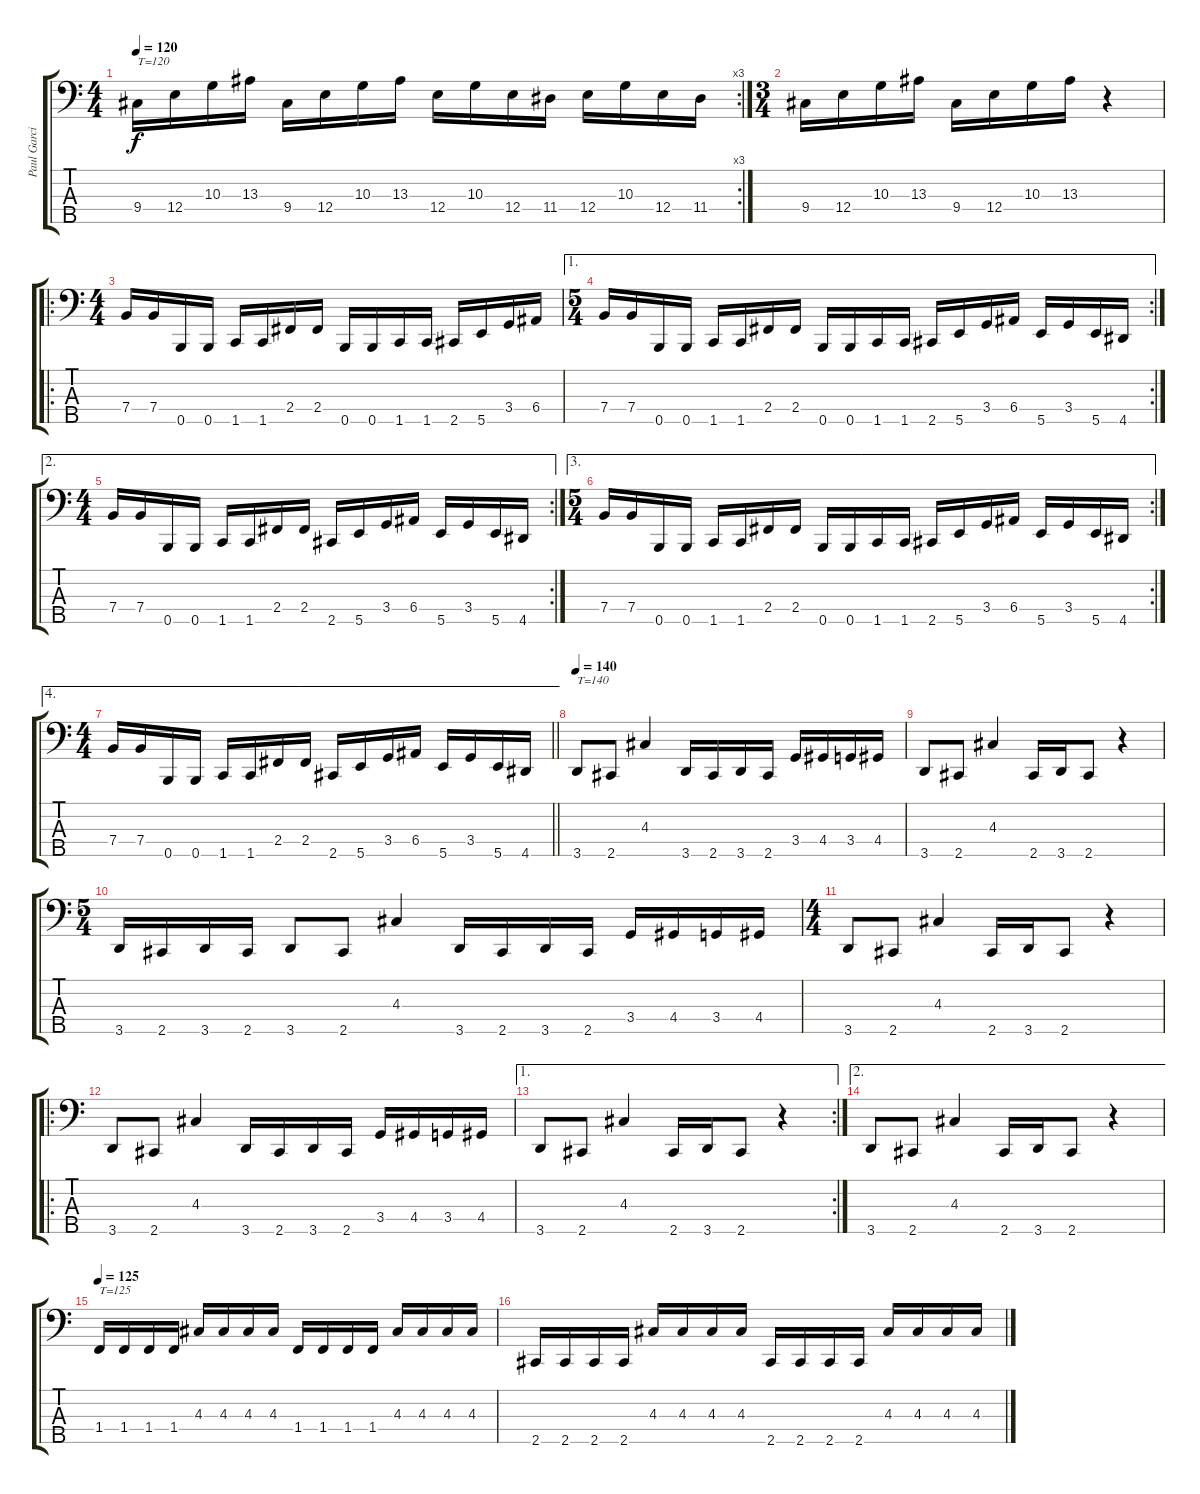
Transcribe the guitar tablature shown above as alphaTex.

\track ("Paul Garcia" "Paul Garci") {instrument electricbassfinger}
\staff {score tabs}
\tuning (G2 D2 A1 E1 B0) {hide}
\rc 3
\ts (4 4)
\tempo 120
\clef f4
\ks c
9.4.16{txt "T=120" dy f instrument electricbassfinger} 12.4.16 10.3.16 13.3.16 9.4.16 12.4.16 10.3.16 13.3.16 12.4.16 10.3.16 12.4.16 11.4.16 12.4.16 10.3.16 12.4.16 11.4.16 |
\ts (3 4)
9.4.16 12.4.16 10.3.16 13.3.16 9.4.16 12.4.16 10.3.16 13.3.16 r.4 |
\ro
\ts (4 4)
7.4.16 7.4.16 0.5.16 0.5.16 1.5.16 1.5.16 2.4.16 2.4.16 0.5.16 0.5.16 1.5.16 1.5.16 2.5.16 5.5.16 3.4.16 6.4.16 |
\ae 1
\rc 2
\ts (5 4)
7.4.16 7.4.16 0.5.16 0.5.16 1.5.16 1.5.16 2.4.16 2.4.16 0.5.16 0.5.16 1.5.16 1.5.16 2.5.16 5.5.16 3.4.16 6.4.16 5.5.16 3.4.16 5.5.16 4.5.16 |
\ae 2
\rc 2
\ts (4 4)
7.4.16 7.4.16 0.5.16 0.5.16 1.5.16 1.5.16 2.4.16 2.4.16 2.5.16 5.5.16 3.4.16 6.4.16 5.5.16 3.4.16 5.5.16 4.5.16 |
\ae 3
\rc 2
\ts (5 4)
7.4.16 7.4.16 0.5.16 0.5.16 1.5.16 1.5.16 2.4.16 2.4.16 0.5.16 0.5.16 1.5.16 1.5.16 2.5.16 5.5.16 3.4.16 6.4.16 5.5.16 3.4.16 5.5.16 4.5.16 |
\ae 4
\ts (4 4)
\barLineRight lightlight
7.4.16 7.4.16 0.5.16 0.5.16 1.5.16 1.5.16 2.4.16 2.4.16 2.5.16 5.5.16 3.4.16 6.4.16 5.5.16 3.4.16 5.5.16 4.5.16 |
\tempo 140
3.5.8{txt "T=140"} 2.5.8 4.3.4 3.5.16 2.5.16 3.5.16 2.5.16 3.4.16 4.4.16 3.4.16 4.4.16 |
3.5.8 2.5.8 4.3.4 2.5.16 3.5.16 2.5.8 r.4 |
\ts (5 4)
3.5.16 2.5.16 3.5.16 2.5.16 3.5.8 2.5.8 4.3.4 3.5.16 2.5.16 3.5.16 2.5.16 3.4.16 4.4.16 3.4.16 4.4.16 |
\ts (4 4)
3.5.8 2.5.8 4.3.4 2.5.16 3.5.16 2.5.8 r.4 |
\ro
3.5.8 2.5.8 4.3.4 3.5.16 2.5.16 3.5.16 2.5.16 3.4.16 4.4.16 3.4.16 4.4.16 |
\ae 1
\rc 2
3.5.8 2.5.8 4.3.4 2.5.16 3.5.16 2.5.8 r.4 |
\ae 2
3.5.8 2.5.8 4.3.4 2.5.16 3.5.16 2.5.8 r.4 |
\tempo 125
1.4.16{txt "T=125"} 1.4.16 1.4.16 1.4.16 4.3.16 4.3.16 4.3.16 4.3.16 1.4.16 1.4.16 1.4.16 1.4.16 4.3.16 4.3.16 4.3.16 4.3.16 |
2.5.16 2.5.16 2.5.16 2.5.16 4.3.16 4.3.16 4.3.16 4.3.16 2.5.16 2.5.16 2.5.16 2.5.16 4.3.16 4.3.16 4.3.16 4.3.16
